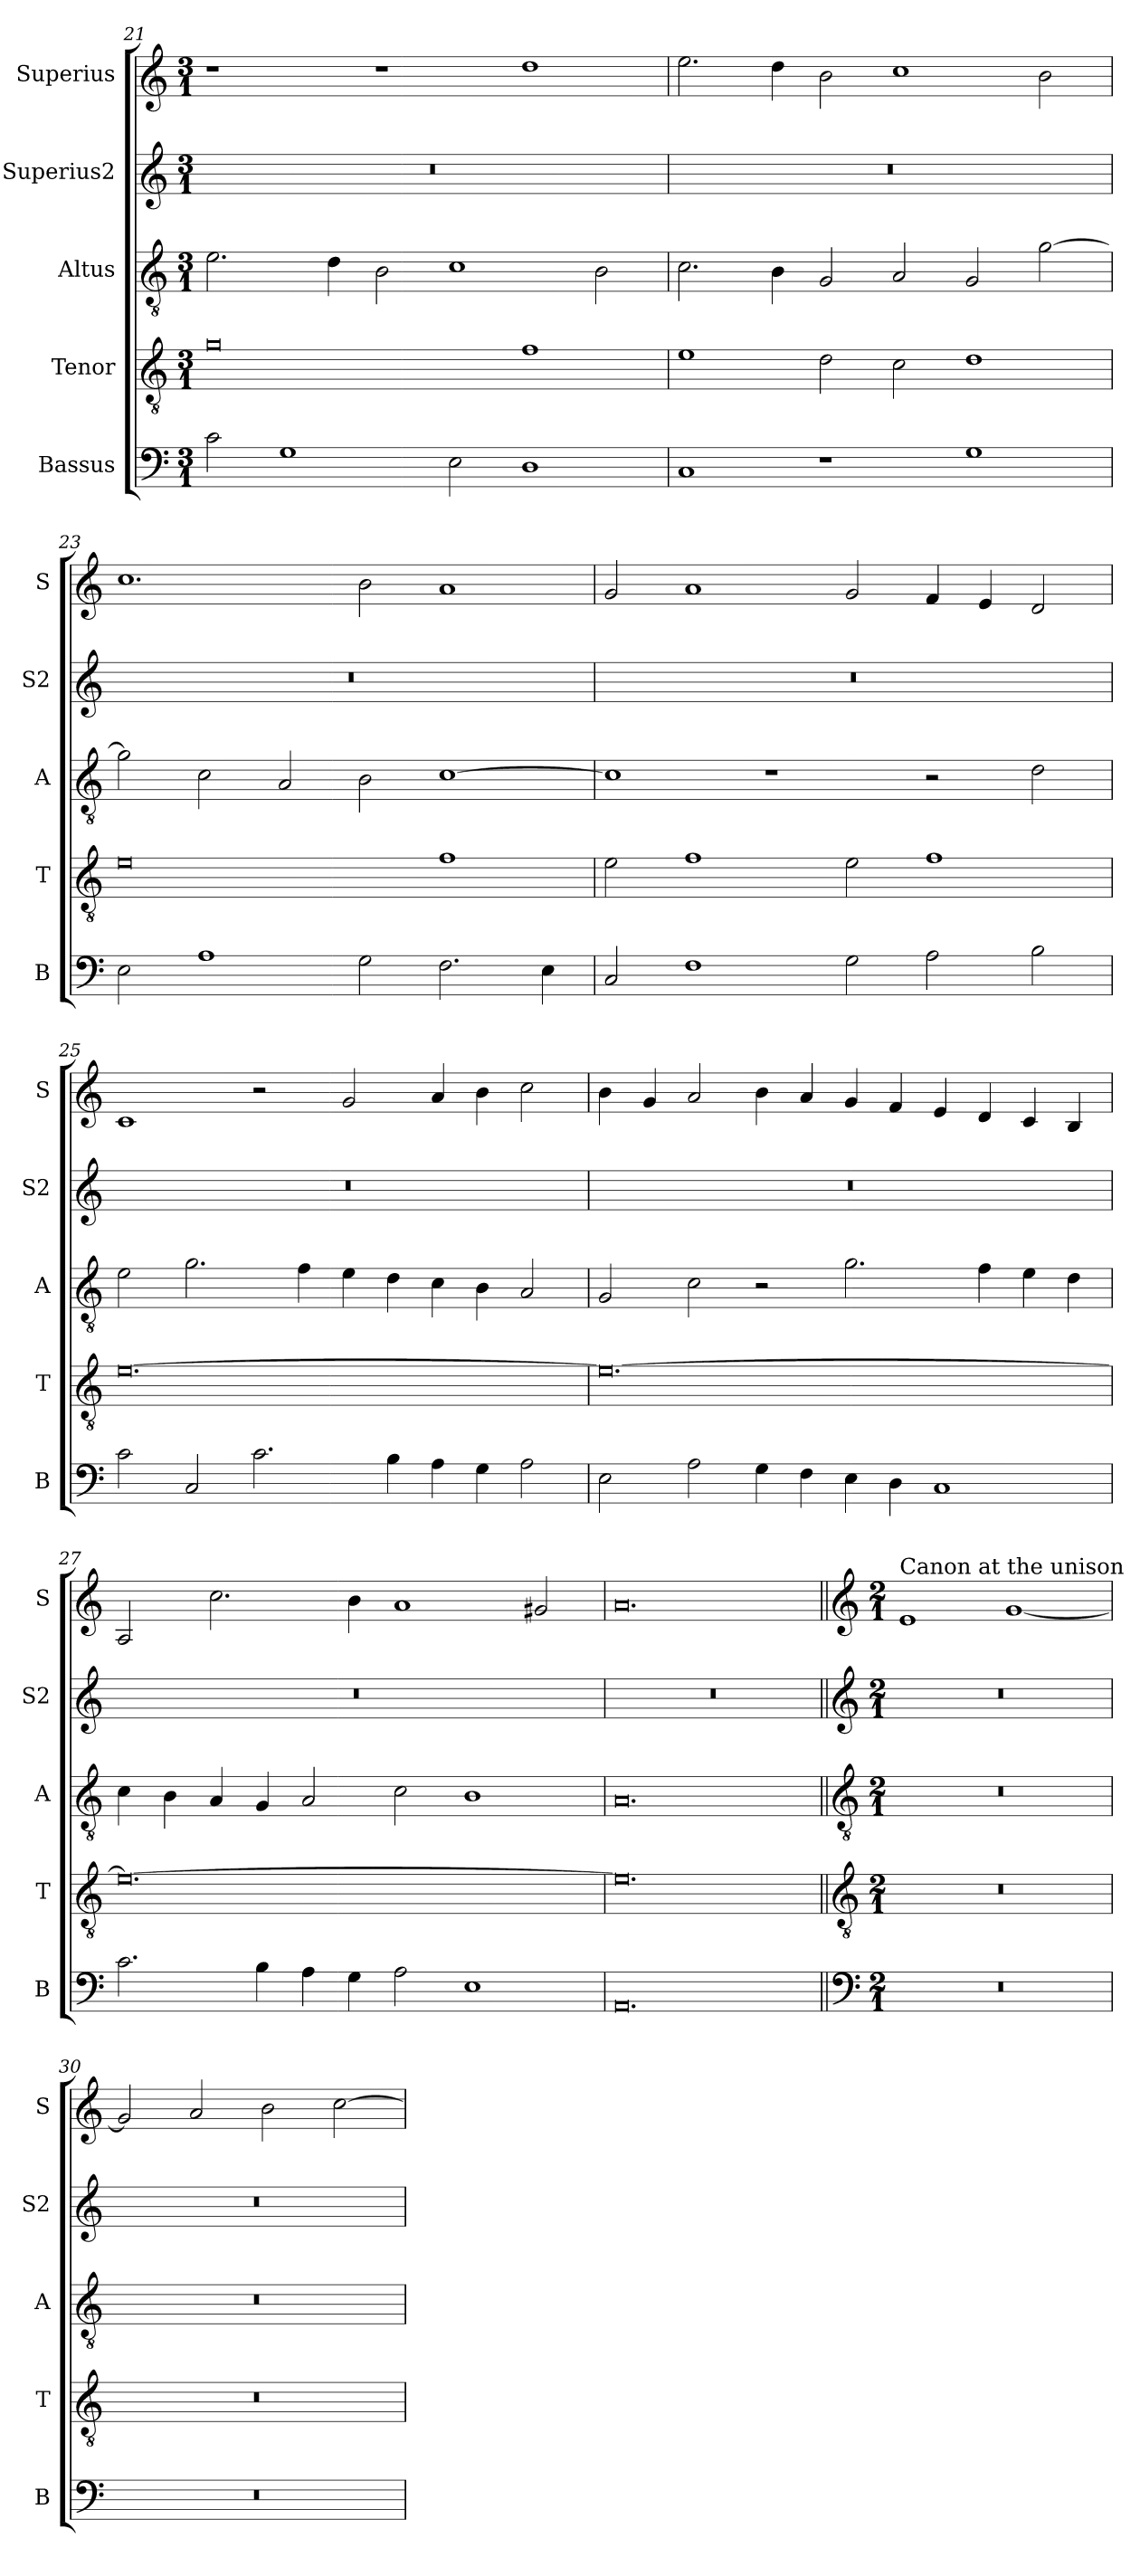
**kern	**kern	**kern	**kern	**kern
*part5	*part4	*part3	*part2	*part1
*staff5	*staff4	*staff3	*staff2	*staff1
*I"Bassus	*I"Tenor	*I"Altus	*I"Superius2	*I"Superius
*I'B	*I'T	*I'A	*I'S2	*I'S
*clefF4	*clefGv2	*clefGv2	*clefG2	*clefG2
*k[]	*k[]	*k[]	*k[]	*k[]
*M3/1	*M3/1	*M3/1	*M3/1	*M3/1
=21	=21	=21	=21	=21
2c\	0g	2.e\	0.r	1r
1G	.	.	.	.
.	.	4d\	.	.
.	.	2B\	.	1r
2E\	.	1c	.	.
1D	1f	.	.	1dd
.	.	2B\	.	.
=22	=22	=22	=22	=22
1C	1e	2.c\	0.r	2.ee\
.	.	4B\	.	4dd\
1r	2d\	2G/	.	2b\
.	2c\	2A/	.	1cc
1G	1d	2G/	.	.
.	.	[2g\	.	2b\
=23	=23	=23	=23	=23
2E\	0e	2g\]	0.r	1.cc
1A	.	2c\	.	.
.	.	2A/	.	.
2G\	.	2B\	.	2b\
2.F\	1f	[1c	.	1a
4E\	.	.	.	.
=24	=24	=24	=24	=24
2C/	2e\	1c]	0.r	2g/
1F	1f	.	.	1a
.	.	1r	.	.
2G\	2e\	.	.	2g/
2A\	1f	2r	.	4f/
.	.	.	.	4e/
2B\	.	2d\	.	2d/
=25	=25	=25	=25	=25
2c\	[0.e	2e\	0.r	1c
2C/	.	2.g\	.	.
2.c\	.	.	.	2r
.	.	4f\	.	.
.	.	4e\	.	2g/
4B\	.	4d\	.	.
4A\	.	4c\	.	4a/
4G\	.	4B\	.	4b\
2A\	.	2A/	.	2cc\
=26	=26	=26	=26	=26
2E\	0.e_	2G/	0.r	4b\
.	.	.	.	4g/
2A\	.	2c\	.	2a/
4G\	.	2r	.	4b\
4F\	.	.	.	4a/
4E\	.	2.g\	.	4g/
4D\	.	.	.	4f/
1C	.	.	.	4e/
.	.	4f\	.	4d/
.	.	4e\	.	4c/
.	.	4d\	.	4B/
=27	=27	=27	=27	=27
2.c\	0.e_	4c\	0.r	2A/
.	.	4B\	.	.
.	.	4A/	.	2.cc\
4B\	.	4G/	.	.
4A\	.	2A/	.	.
4G\	.	.	.	4b\
2A\	.	2c\	.	1a
1E	.	1B	.	.
.	.	.	.	2g#X/
=28	=28	=28	=28	=28
0.AA	0.e]	0.A	0.r	0.a
!!LO:LB:g=z
=29||	=29||	=29||	=29||	=29||
*clefF4	*clefGv2	*clefGv2	*clefG2	*clefG2
*k[]	*k[]	*k[]	*k[]	*k[]
*M2/1	*M2/1	*M2/1	*M2/1	*M2/1
!	!	!	!	!LO:TX:a:t=Canon at the unison
0r	0r	0r	0r	1e
.	.	.	.	[1g
=30	=30	=30	=30	=30
0r	0r	0r	0r	2g/]
.	.	.	.	2a/
.	.	.	.	2b\
.	.	.	.	[2cc\
=	=	=	=	=
*-	*-	*-	*-	*-
